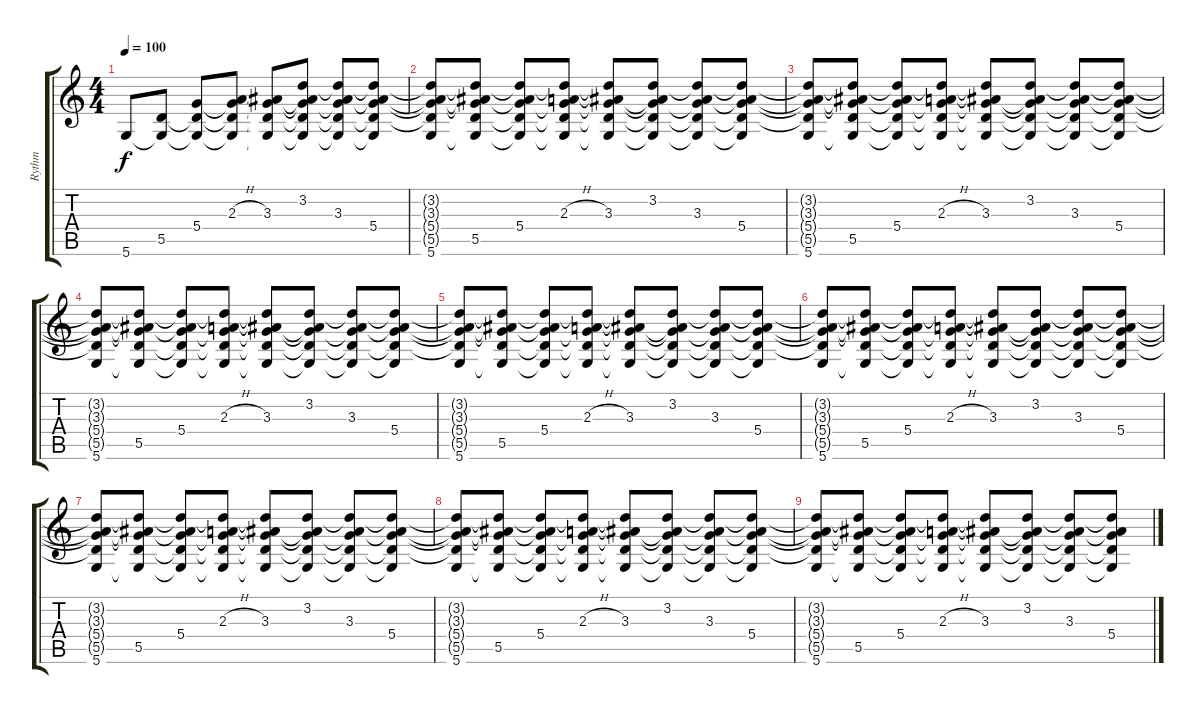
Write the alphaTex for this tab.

\track ("Rythm" "Rythm") {instrument acousticguitarnylon}
\staff {score tabs}
\tuning (E4 B3 G3 D3 A2 D2) {hide}
\ts (4 4)
\tempo 100
\clef g2
\ks c
5.6.8{dy f} (5.5 5.6{t}).8 (5.4 5.5{t} 5.6{t}).8 (2.3{h} 5.4{t} 5.5{t} 5.6{t}).8 (3.3 5.4{t} 5.5{t} 5.6{t}).8 (3.2 3.3{t} 5.4{t} 5.5{t} 5.6{t}).8 (3.2{t} 3.3 5.4{t} 5.5{t} 5.6{t}).8 (3.2{t} 3.3{t} 5.4 5.5{t} 5.6{t}).8 |
(3.2{t} 3.3{t} 5.4{t} 5.5{t} 5.6).8{volume 8} (3.2{t} 3.3{t} 5.4{t} 5.5 5.6{t}).8 (3.2{t} 3.3{t} 5.4 5.5{t} 5.6{t}).8 (3.2{t} 2.3{h} 5.4{t} 5.5{t} 5.6{t}).8 (3.2{t} 3.3 5.4{t} 5.5{t} 5.6{t}).8 (3.2 3.3{t} 5.4{t} 5.5{t} 5.6{t}).8 (3.2{t} 3.3 5.4{t} 5.5{t} 5.6{t}).8 (3.2{t} 3.3{t} 5.4 5.5{t} 5.6{t}).8 |
(3.2{t} 3.3{t} 5.4{t} 5.5{t} 5.6).8 (3.2{t} 3.3{t} 5.4{t} 5.5 5.6{t}).8 (3.2{t} 3.3{t} 5.4 5.5{t} 5.6{t}).8 (3.2{t} 2.3{h} 5.4{t} 5.5{t} 5.6{t}).8 (3.2{t} 3.3 5.4{t} 5.5{t} 5.6{t}).8 (3.2 3.3{t} 5.4{t} 5.5{t} 5.6{t}).8 (3.2{t} 3.3 5.4{t} 5.5{t} 5.6{t}).8 (3.2{t} 3.3{t} 5.4 5.5{t} 5.6{t}).8 |
(3.2{t} 3.3{t} 5.4{t} 5.5{t} 5.6).8 (3.2{t} 3.3{t} 5.4{t} 5.5 5.6{t}).8 (3.2{t} 3.3{t} 5.4 5.5{t} 5.6{t}).8 (3.2{t} 2.3{h} 5.4{t} 5.5{t} 5.6{t}).8 (3.2{t} 3.3 5.4{t} 5.5{t} 5.6{t}).8 (3.2 3.3{t} 5.4{t} 5.5{t} 5.6{t}).8 (3.2{t} 3.3 5.4{t} 5.5{t} 5.6{t}).8 (3.2{t} 3.3{t} 5.4 5.5{t} 5.6{t}).8 |
(3.2{t} 3.3{t} 5.4{t} 5.5{t} 5.6).8 (3.2{t} 3.3{t} 5.4{t} 5.5 5.6{t}).8 (3.2{t} 3.3{t} 5.4 5.5{t} 5.6{t}).8 (3.2{t} 2.3{h} 5.4{t} 5.5{t} 5.6{t}).8 (3.2{t} 3.3 5.4{t} 5.5{t} 5.6{t}).8 (3.2 3.3{t} 5.4{t} 5.5{t} 5.6{t}).8 (3.2{t} 3.3 5.4{t} 5.5{t} 5.6{t}).8 (3.2{t} 3.3{t} 5.4 5.5{t} 5.6{t}).8 |
(3.2{t} 3.3{t} 5.4{t} 5.5{t} 5.6).8{volume 0} (3.2{t} 3.3{t} 5.4{t} 5.5 5.6{t}).8 (3.2{t} 3.3{t} 5.4 5.5{t} 5.6{t}).8 (3.2{t} 2.3{h} 5.4{t} 5.5{t} 5.6{t}).8 (3.2{t} 3.3 5.4{t} 5.5{t} 5.6{t}).8 (3.2 3.3{t} 5.4{t} 5.5{t} 5.6{t}).8 (3.2{t} 3.3 5.4{t} 5.5{t} 5.6{t}).8 (3.2{t} 3.3{t} 5.4 5.5{t} 5.6{t}).8 |
(3.2{t} 3.3{t} 5.4{t} 5.5{t} 5.6).8 (3.2{t} 3.3{t} 5.4{t} 5.5 5.6{t}).8 (3.2{t} 3.3{t} 5.4 5.5{t} 5.6{t}).8 (3.2{t} 2.3{h} 5.4{t} 5.5{t} 5.6{t}).8 (3.2{t} 3.3 5.4{t} 5.5{t} 5.6{t}).8 (3.2 3.3{t} 5.4{t} 5.5{t} 5.6{t}).8 (3.2{t} 3.3 5.4{t} 5.5{t} 5.6{t}).8 (3.2{t} 3.3{t} 5.4 5.5{t} 5.6{t}).8 |
(3.2{t} 3.3{t} 5.4{t} 5.5{t} 5.6).8 (3.2{t} 3.3{t} 5.4{t} 5.5 5.6{t}).8 (3.2{t} 3.3{t} 5.4 5.5{t} 5.6{t}).8 (3.2{t} 2.3{h} 5.4{t} 5.5{t} 5.6{t}).8 (3.2{t} 3.3 5.4{t} 5.5{t} 5.6{t}).8 (3.2 3.3{t} 5.4{t} 5.5{t} 5.6{t}).8 (3.2{t} 3.3 5.4{t} 5.5{t} 5.6{t}).8 (3.2{t} 3.3{t} 5.4 5.5{t} 5.6{t}).8 |
(3.2{t} 3.3{t} 5.4{t} 5.5{t} 5.6).8 (3.2{t} 3.3{t} 5.4{t} 5.5 5.6{t}).8 (3.2{t} 3.3{t} 5.4 5.5{t} 5.6{t}).8 (3.2{t} 2.3{h} 5.4{t} 5.5{t} 5.6{t}).8 (3.2{t} 3.3 5.4{t} 5.5{t} 5.6{t}).8 (3.2 3.3{t} 5.4{t} 5.5{t} 5.6{t}).8 (3.2{t} 3.3 5.4{t} 5.5{t} 5.6{t}).8 (3.2{t} 3.3{t} 5.4 5.5{t} 5.6{t}).8
